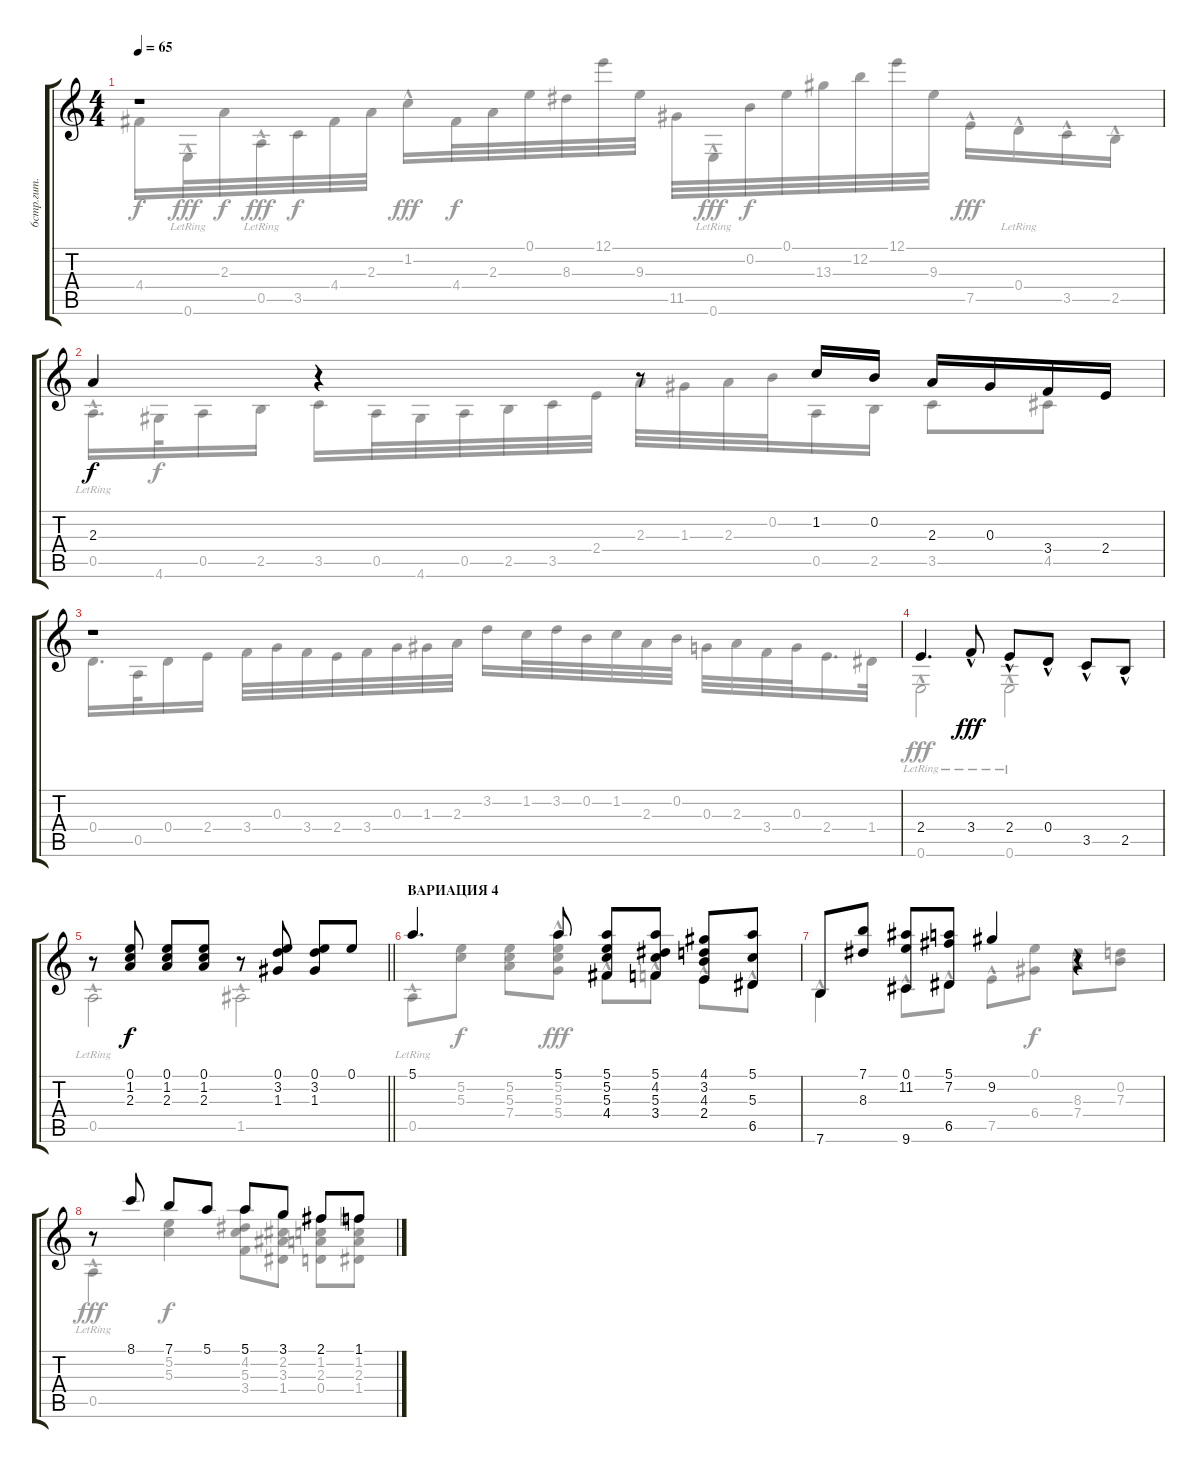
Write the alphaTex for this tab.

\track ("6стр.гит." "6стр.гит.") {instrument acousticguitarnylon}
\staff {score tabs}
\tuning (E4 B3 G3 D3 A2 E2) {hide}
\voice
\ts (4 4)
\tempo 65
\clef g2
\ks c
r.1{dy f} |
2.3.4 r.4 r.8 1.2.16 0.2.16 2.3.16 0.3.16 3.4.16 2.4.16 |
r.1 |
2.4.4{d} 3.4{hac}.8{dy fff} 2.4{hac}.8 0.4{hac}.8 3.5{hac}.8 2.5{hac}.8 |
\barLineRight lightlight
r.8 (0.1 1.2 2.3).8{dy f} (0.1 1.2 2.3).8 (0.1 1.2 2.3).8 r.8 (0.1 3.2 1.3).8 (0.1 3.2 1.3).8 0.1.8 |
\section ("" "ВАРИАЦИЯ 4")
5.1.4{d} 5.1.8 (5.1 5.2 5.3 4.4).8 (5.1 4.2 5.3 3.4).8 (4.1 3.2 4.3 2.4).8 (5.1 5.3 6.5).8 |
7.6.8 (7.1 8.3).8 (0.1 11.2 9.6).8 (5.1 7.2 6.5).8 9.2.4 r.4 |
r.8 8.1.8 7.1.8 5.1.8 5.1.8 3.1.8 2.1.8 1.1.8
\voice
\clef g2
\ottava regular
\simile none
\ks c
4.4.16{dy f} 0.6{hac lr}.32{dy fff} 2.3.32{dy f} 0.5{hac lr}.32{dy fff} 3.5.32{dy f} 4.4.32 2.3.32 1.2{hac}.16{dy fff} 4.4.32{dy f} 2.3.32 0.1.32 8.3.32 12.1.32 9.3.32 11.5.32 0.6{hac lr}.32{dy fff} 0.2.32{dy f} 0.1.32 13.3.32 12.2.32 12.1.32 9.3.32 7.5{hac}.16{dy fff} 0.4{hac lr}.16 3.5{hac}.16 2.5{hac}.16 |
0.5{hac lr}.16{d} 4.6.32{dy f} 0.5.16 2.5.16 3.5.16 0.5.32 4.6.32 0.5.32 2.5.32 3.5.32 2.4.32 2.3.32 1.3.32 2.3.32 0.2.32 0.5.16 2.5.16 3.5.8 4.5.8 |
0.4.16{d} 0.5.32 0.4.16 2.4.16 3.4.32 0.3.32 3.4.32 2.4.32 3.4.32 0.3.32 1.3.32 2.3.32 3.2.16 1.2.32 3.2.32 0.2.32 1.2.32 2.3.32 0.2.32 0.3.32 2.3.32 3.4.32 0.3.32 2.4.16{d} 1.4.32 |
0.6{hac lr}.2{dy fff} 0.6{hac lr}.2 |
\barLineRight lightlight
0.5{hac lr}.2 1.5{hac}.2 |
0.5{hac lr}.8 (5.2 5.3).8{dy f} (5.2 5.3 7.4).8 (5.1 5.2 5.3 5.4{hac}).8{dy fff} 4.4{hac}.8 3.4{hac}.8 2.4{hac}.8 6.5{hac}.8 |
7.6{hac}.4 9.6{hac}.8 6.5{hac}.8 7.5{hac}.8 (0.1 6.4).8{dy f} (8.3 7.4).8 (0.2 7.3).8 |
0.5{hac lr}.4{dy fff} (5.2 5.3).4{dy f} (5.1 4.2 5.3 3.4).8 (3.1 2.2 3.3 1.4).8 (2.1 1.2 2.3 0.4).8 (1.1 1.2 2.3 1.4).8
